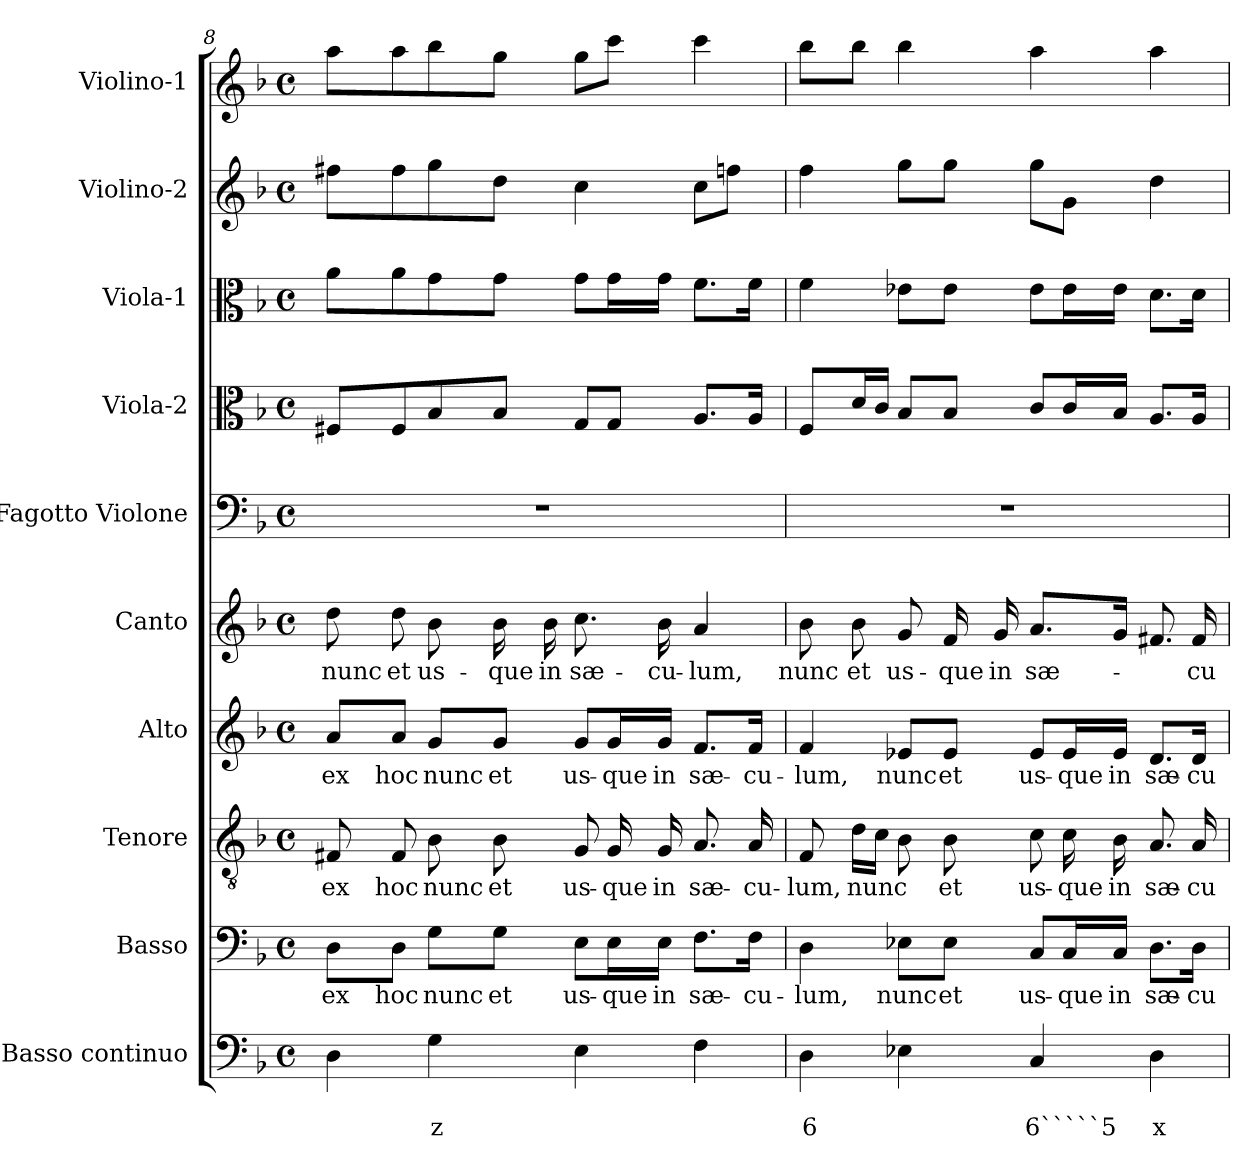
**kern	**text	**text	**kern	**text	**kern	**text	**kern	**text	**kern	**text	**kern	**kern	**kern	**kern	**kern
*part10	*part10	*part10	*part9	*part9	*part8	*part8	*part7	*part7	*part6	*part6	*part5	*part4	*part3	*part2	*part1
*staff10	*staff10	*staff10	*staff9	*staff9	*staff8	*staff8	*staff7	*staff7	*staff6	*staff6	*staff5	*staff4	*staff3	*staff2	*staff1
*I"Basso continuo	*	*	*I"Basso	*	*I"Tenore	*	*I"Alto	*	*I"Canto	*	*I"Fagotto Violone	*I"Viola-2	*I"Viola-1	*I"Violino-2	*I"Violino-1
*I'BC	*	*	*I'B	*	*I'T	*	*I'A	*	*I'C	*	*I'Fg	*I'Va2	*I'Va1	*I'Vi2	*I'Vi1
!!LO:LB:g=z
*clefF4	*	*	*clefF4	*	*clefGv2	*	*clefG2	*	*clefG2	*	*clefF4	*clefC3	*clefC3	*clefG2	*clefG2
*k[b-]	*	*	*k[b-]	*	*k[b-]	*	*k[b-]	*	*k[b-]	*	*k[b-]	*k[b-]	*k[b-]	*k[b-]	*k[b-]
*F:	*	*	*F:	*	*F:	*	*F:	*	*F:	*	*F:	*F:	*F:	*F:	*F:
*M4/4	*	*	*M4/4	*	*M4/4	*	*M4/4	*	*M4/4	*	*M4/4	*M4/4	*M4/4	*M4/4	*M4/4
*met(c)	*	*	*met(c)	*	*met(c)	*	*met(c)	*	*met(c)	*	*met(c)	*met(c)	*met(c)	*met(c)	*met(c)
=8	=8	=8	=8	=8	=8	=8	=8	=8	=8	=8	=8	=8	=8	=8	=8
!	!	!	!	!LO:LY:b	!	!	!	!	!	!	!	!	!	!	!
!	!	!	!	!	!	!LO:LY:b	!	!	!	!	!	!	!	!	!
!	!	!	!	!	!	!	!	!LO:LY:b	!	!	!	!	!	!	!
!	!	!	!	!	!	!	!	!	!	!LO:LY:b	!	!	!	!	!
4D\	.	.	8D\L	ex	8F#X/	ex	8a/L	ex	8dd\	nunc	1r	8F#X/L	8a\L	8ff#X\L	8aa\L
!	!	!	!	!LO:LY:b	!	!	!	!	!	!	!	!	!	!	!
!	!	!	!	!	!	!LO:LY:b	!	!	!	!	!	!	!	!	!
!	!	!	!	!	!	!	!	!LO:LY:b	!	!	!	!	!	!	!
!	!	!	!	!	!	!	!	!	!	!LO:LY:b	!	!	!	!	!
.	.	.	8D\J	hoc	8F#/	hoc	8a/J	hoc	8dd\	et	.	8F#/	8a\	8ff#\	8aa\
!	!	!LO:LY:b	!	!	!	!	!	!	!	!	!	!	!	!	!
!	!	!	!	!LO:LY:b	!	!	!	!	!	!	!	!	!	!	!
!	!	!	!	!	!	!LO:LY:b	!	!	!	!	!	!	!	!	!
!	!	!	!	!	!	!	!	!LO:LY:b	!	!	!	!	!	!	!
!	!	!	!	!	!	!	!	!	!	!LO:LY:b	!	!	!	!	!
4G\	.	z	8G\L	nunc	8B-\	nunc	8g/L	nunc	8b-\	us-	.	8B-/	8g\	8gg\	8bb-\
!	!	!	!	!LO:LY:b	!	!	!	!	!	!	!	!	!	!	!
!	!	!	!	!	!	!LO:LY:b	!	!	!	!	!	!	!	!	!
!	!	!	!	!	!	!	!	!LO:LY:b	!	!	!	!	!	!	!
!	!	!	!	!	!	!	!	!	!	!LO:LY:b	!	!	!	!	!
.	.	.	8G\J	et	8B-\	et	8g/J	et	16b-\	-que	.	8B-/J	8g\J	8dd\J	8gg\J
!	!	!	!	!	!	!	!	!	!	!LO:LY:b	!	!	!	!	!
.	.	.	.	.	.	.	.	.	16b-\	in	.	.	.	.	.
!	!	!	!	!LO:LY:b	!	!	!	!	!	!	!	!	!	!	!
!	!	!	!	!	!	!LO:LY:b	!	!	!	!	!	!	!	!	!
!	!	!	!	!	!	!	!	!LO:LY:b	!	!	!	!	!	!	!
!	!	!	!	!	!	!	!	!	!	!LO:LY:b	!	!	!	!	!
4E\	.	.	8E\L	us-	8G/	us-	8g/L	us-	8.cc\	sæ-	.	8G/L	8g\L	4cc\	8gg\L
!	!	!	!	!LO:LY:b	!	!	!	!	!	!	!	!	!	!	!
!	!	!	!	!	!	!LO:LY:b	!	!	!	!	!	!	!	!	!
!	!	!	!	!	!	!	!	!LO:LY:b	!	!	!	!	!	!	!
.	.	.	16E\L	-que	16G/	-que	16g/L	-que	.	.	.	8G/J	16g\L	.	8ccc\J
!	!	!	!	!LO:LY:b	!	!	!	!	!	!	!	!	!	!	!
!	!	!	!	!	!	!LO:LY:b	!	!	!	!	!	!	!	!	!
!	!	!	!	!	!	!	!	!LO:LY:b	!	!	!	!	!	!	!
!	!	!	!	!	!	!	!	!	!	!LO:LY:b	!	!	!	!	!
.	.	.	16E\JJ	in	16G/	in	16g/JJ	in	16b-\	-cu-	.	.	16g\JJ	.	.
!	!	!	!	!LO:LY:b	!	!	!	!	!	!	!	!	!	!	!
!	!	!	!	!	!	!LO:LY:b	!	!	!	!	!	!	!	!	!
!	!	!	!	!	!	!	!	!LO:LY:b	!	!	!	!	!	!	!
!	!	!	!	!	!	!	!	!	!	!LO:LY:b	!	!	!	!	!
4F\	.	.	8.F\L	sæ-	8.A/	sæ-	8.f/L	sæ-	4a/	-lum,	.	8.A/L	8.f\L	8cc\L	4ccc\
.	.	.	.	.	.	.	.	.	.	.	.	.	.	8ffn\J	.
!	!	!	!	!LO:LY:b	!	!	!	!	!	!	!	!	!	!	!
!	!	!	!	!	!	!LO:LY:b	!	!	!	!	!	!	!	!	!
!	!	!	!	!	!	!	!	!LO:LY:b	!	!	!	!	!	!	!
.	.	.	16F\Jk	-cu-	16A/	-cu-	16f/Jk	-cu-	.	.	.	16A/Jk	16f\Jk	.	.
=9	=9	=9	=9	=9	=9	=9	=9	=9	=9	=9	=9	=9	=9	=9	=9
!	!	!LO:LY:b	!	!	!	!	!	!	!	!	!	!	!	!	!
!	!	!	!	!LO:LY:b	!	!	!	!	!	!	!	!	!	!	!
!	!	!	!	!	!	!LO:LY:b	!	!	!	!	!	!	!	!	!
!	!	!	!	!	!	!	!	!LO:LY:b	!	!	!	!	!	!	!
!	!	!	!	!	!	!	!	!	!	!LO:LY:b	!	!	!	!	!
4D\	.	6	4D\	-lum,	8F/	-lum,	4f/	-lum,	8b-\	nunc	1r	8F/L	4f\	4ff\	8bb-\L
!	!	!	!	!	!	!LO:LY:b	!	!	!	!	!	!	!	!	!
!	!	!	!	!	!	!	!	!	!	!LO:LY:b	!	!	!	!	!
.	.	.	.	.	16d\LL	nunc	.	.	8b-\	et	.	16d/L	.	.	8bb-\J
.	.	.	.	.	16c\JJ	.	.	.	.	.	.	16c/JJ	.	.	.
!	!	!	!	!LO:LY:b	!	!	!	!	!	!	!	!	!	!	!
!	!	!	!	!	!	!	!	!LO:LY:b	!	!	!	!	!	!	!
!	!	!	!	!	!	!	!	!	!	!LO:LY:b	!	!	!	!	!
4E-X\	.	.	8E-X\L	nunc	8B-\	.	8e-X/L	nunc	8g/	us-	.	8B-/L	8e-X\L	8gg\L	4bb-\
!	!	!	!	!LO:LY:b	!	!	!	!	!	!	!	!	!	!	!
!	!	!	!	!	!	!LO:LY:b	!	!	!	!	!	!	!	!	!
!	!	!	!	!	!	!	!	!LO:LY:b	!	!	!	!	!	!	!
!	!	!	!	!	!	!	!	!	!	!LO:LY:b	!	!	!	!	!
.	.	.	8E-\J	et	8B-\	et	8e-/J	et	16f/	-que	.	8B-/J	8e-\J	8gg\J	.
!	!	!	!	!	!	!	!	!	!	!LO:LY:b	!	!	!	!	!
.	.	.	.	.	.	.	.	.	16g/	in	.	.	.	.	.
!	!	!LO:LY:b	!	!	!	!	!	!	!	!	!	!	!	!	!
!	!	!	!	!LO:LY:b	!	!	!	!	!	!	!	!	!	!	!
!	!	!	!	!	!	!LO:LY:b	!	!	!	!	!	!	!	!	!
!	!	!	!	!	!	!	!	!LO:LY:b	!	!	!	!	!	!	!
!	!	!	!	!	!	!	!	!	!	!LO:LY:b	!	!	!	!	!
4C/	.	6`````5	8C/L	us-	8c\	us-	8e-/L	us-	8.a/L	sæ-	.	8c/L	8e-\L	8gg\L	4aa\
!	!	!	!	!LO:LY:b	!	!	!	!	!	!	!	!	!	!	!
!	!	!	!	!	!	!LO:LY:b	!	!	!	!	!	!	!	!	!
!	!	!	!	!	!	!	!	!LO:LY:b	!	!	!	!	!	!	!
.	.	.	16C/L	-que	16c\	-que	16e-/L	-que	.	.	.	16c/L	16e-\L	8g\J	.
!	!	!	!	!LO:LY:b	!	!	!	!	!	!	!	!	!	!	!
!	!	!	!	!	!	!LO:LY:b	!	!	!	!	!	!	!	!	!
!	!	!	!	!	!	!	!	!LO:LY:b	!	!	!	!	!	!	!
.	.	.	16C/JJ	in	16B-\	in	16e-/JJ	in	16g/Jk	.	.	16B-/JJ	16e-\JJ	.	.
!	!	!LO:LY:b	!	!	!	!	!	!	!	!	!	!	!	!	!
!	!	!	!	!LO:LY:b	!	!	!	!	!	!	!	!	!	!	!
!	!	!	!	!	!	!LO:LY:b	!	!	!	!	!	!	!	!	!
!	!	!	!	!	!	!	!	!LO:LY:b	!	!	!	!	!	!	!
4D\	.	x	8.D\L	sæ-	8.A/	sæ-	8.d/L	sæ-	8.f#X/	.	.	8.A/L	8.d\L	4dd\	4aa\
!	!	!	!	!LO:LY:b	!	!	!	!	!	!	!	!	!	!	!
!	!	!	!	!	!	!LO:LY:b	!	!	!	!	!	!	!	!	!
!	!	!	!	!	!	!	!	!LO:LY:b	!	!	!	!	!	!	!
!	!	!	!	!	!	!	!	!	!	!LO:LY:b	!	!	!	!	!
.	.	.	16D\Jk	-cu-	16A/	-cu-	16d/Jk	-cu-	16f#/	-cu-	.	16A/Jk	16d\Jk	.	.
=	=	=	=	=	=	=	=	=	=	=	=	=	=	=	=
*-	*-	*-	*-	*-	*-	*-	*-	*-	*-	*-	*-	*-	*-	*-	*-
